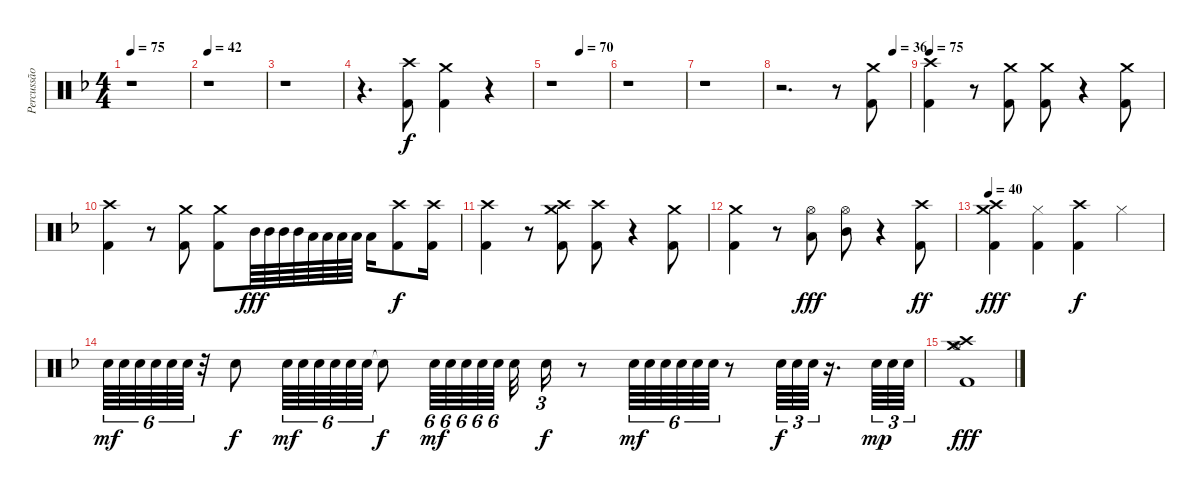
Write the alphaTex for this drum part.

\track ("Percussão" "Percussão") {instrument percussion}
\staff {score}
\articulation defaults
\ts (4 4)
\tempo 75
\clef neutral
\ks dminor
r.1{dy fff} |
\tempo 42
r.1 |
r.1 |
r.4{d} ("Crash high (hit)" "Kick (hit) 2").8{dy f} ("Crash medium (hit)" "Kick (hit) 2").4 r.4 |
\tempo (70 0.5)
r.1 |
r.1 |
r.1 |
\tempo (36 0.875)
r.2{d} r.8 ("Kick (hit) 2" "Crash medium (hit)").8 |
\tempo 75
("Kick (hit) 2" "Crash high (hit)").4 r.8 ("Crash medium (hit)" "Kick (hit) 2").8 ("Crash medium (hit)" "Kick (hit) 2").8 r.4 ("Kick (hit) 2" "Crash medium (hit)").8 |
("Kick (hit) 2" "Crash high (hit)").4 r.8 ("Kick (hit) 2" "Crash medium (hit)").8 ("Kick (hit) 2" "Crash medium (hit)").8 "Mid Tom (hit)".64{dy fff} "Mid Tom (hit)".64 "Mid Tom (hit)".64 "Mid Tom (hit)".64 "Low Tom (hit)".64 "Low Tom (hit)".64 "Low Tom (hit)".64 "Low Tom (hit)".64 "Low Tom (hit)".16 ("Kick (hit) 2" "Crash high (hit)").8{dy f} ("Crash high (hit)" "Kick (hit) 2").16 |
("Kick (hit) 2" "Crash high (hit)").4 r.8 ("Crash medium (hit)" "Kick (hit) 2" "Crash high (hit)").8 ("Kick (hit) 2" "Crash high (hit)").8 r.4 ("Kick (hit) 2" "Crash medium (hit)").8 |
("Kick (hit) 2" "Crash medium (hit)").4 r.8 ("Low Tom (hit)" "Hi-Hat (open)").8{dy fff} ("Mid Tom (hit)" "Hi-Hat (open)").8 r.4 ("Crash high (hit)" "Kick (hit) 2").8{dy ff} |
\tempo 40
("Crash medium (hit)" "Crash high (hit)" "Kick (hit) 2").4{dy fff} ("Hi-Hat (closed)" "Kick (hit) 2").4 ("Crash high (hit)" "Kick (hit) 2").4{dy f} "Hi-Hat (closed)".4 |
"Snare (hit) 2".64{tu (6 4) dy mf} "Snare (hit) 2".64{tu (6 4)} "Snare (hit) 2".64{tu (6 4)} "Snare (hit) 2".64{tu (6 4)} "Snare (hit) 2".64{tu (6 4)} "Snare (hit) 2".64{tu (6 4)} r.32 "Snare (hit) 2".8{dy f} "Snare (hit) 2".64{tu (6 4) dy mf} "Snare (hit) 2".64{tu (6 4)} "Snare (hit) 2".64{tu (6 4)} "Snare (hit) 2".64{tu (6 4)} "Snare (hit) 2".64{tu (6 4)} "Snare (hit) 2".64{tu (6 4)} "Snare (hit)"{t}.8{dy f} "Snare (hit) 2".64{tu (6 4) dy mf} "Snare (hit) 2".64{tu (6 4)} "Snare (hit) 2".64{tu (6 4)} "Snare (hit) 2".64{tu (6 4)} "Snare (hit) 2".64{tu (6 4)} "Snare (hit) 2".32 "Snare (hit) 2".16{tu (3 2) dy f} r.8 "Snare (hit) 2".64{tu (6 4) dy mf} "Snare (hit) 2".64{tu (6 4)} "Snare (hit) 2".64{tu (6 4)} "Snare (hit) 2".64{tu (6 4)} "Snare (hit) 2".64{tu (6 4)} "Snare (hit) 2".64{tu (6 4)} r.8 "Snare (hit) 2".64{tu (3 2) dy f} "Snare (hit) 2".64{tu (3 2)} "Snare (hit) 2".64{tu (3 2)} r.16{d} "Snare (hit) 2".64{tu (3 2) dy mp} "Snare (hit) 2".64{tu (3 2)} "Snare (hit) 2".64{tu (3 2)} |
("Kick (hit) 2" "Crash high (hit)" "Hi-Hat (open)" "Crash medium (hit)").1{dy fff}
